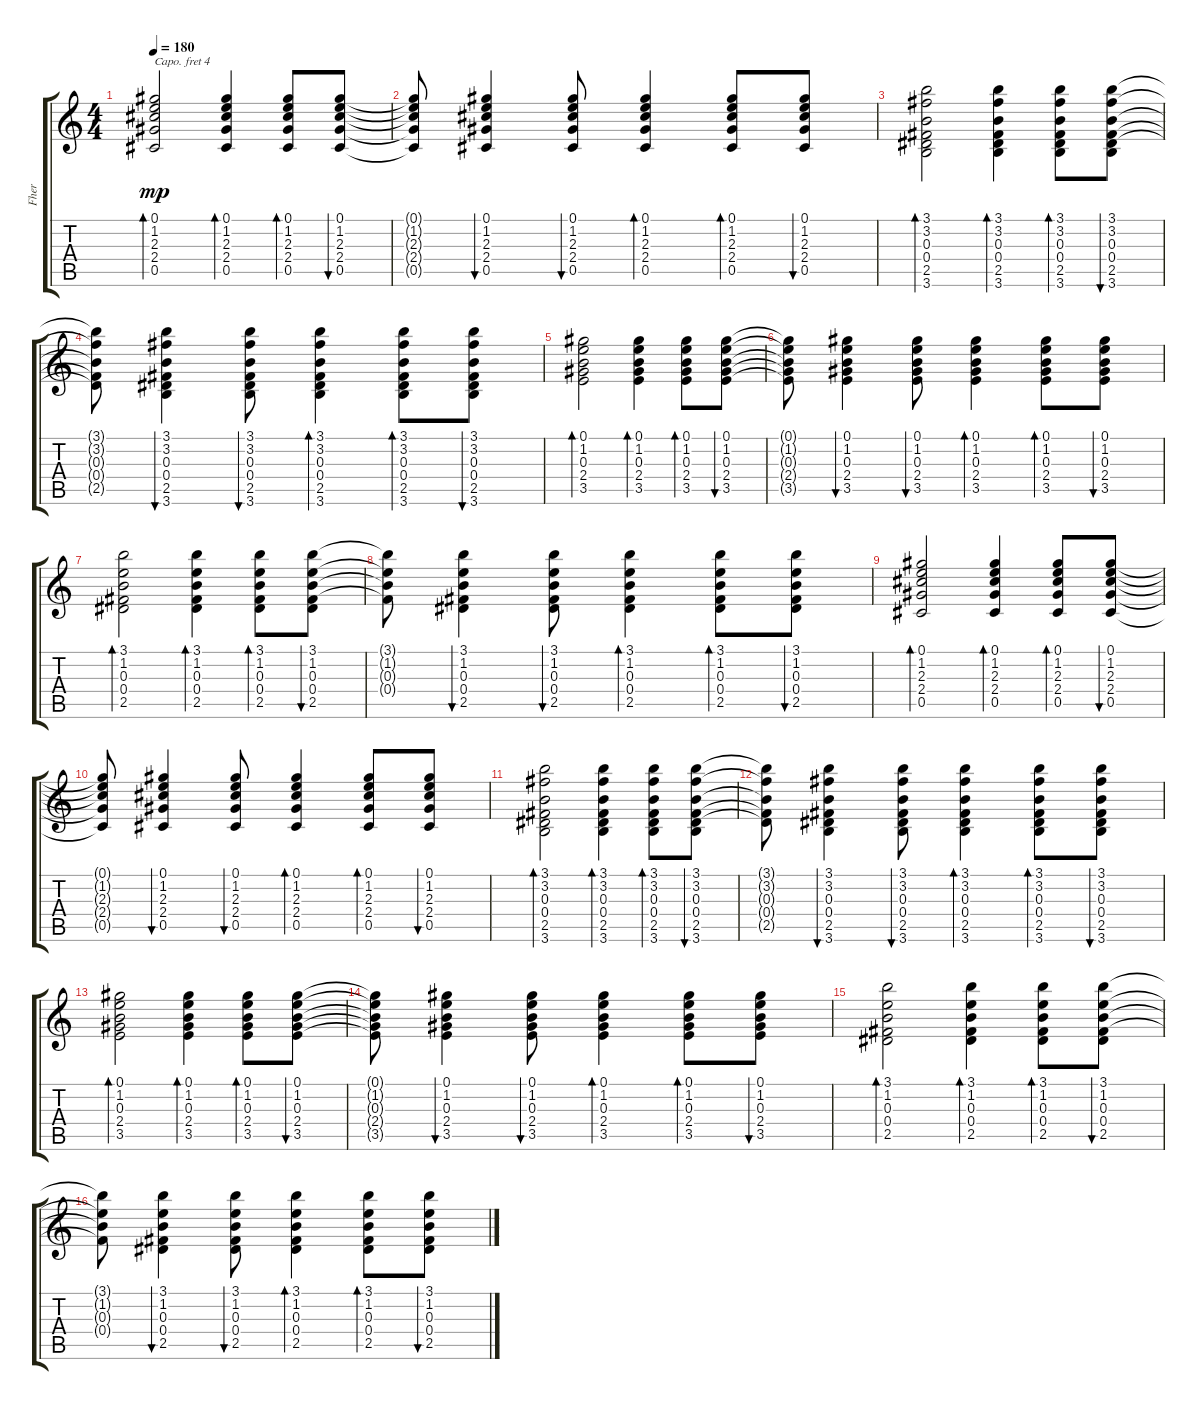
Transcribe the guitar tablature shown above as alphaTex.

\track ("Fher" "Fher") {instrument acousticguitarsteel}
\staff {score tabs}
\capo 4
\tuning (E4 B3 G3 D3 A2 E2) {hide}
\ts (4 4)
\tempo 180
\clef g2
\ks c
(0.1 1.2 2.3 2.4 0.5).2{bd 60 dy mp} (0.1 1.2 2.3 2.4 0.5).4{bd 60} (0.1 1.2 2.3 2.4 0.5).8{bd 60} (0.1 1.2 2.3 2.4 0.5).8{bu 60} |
(0.1{t} 1.2{t} 2.3{t} 2.4{t} 0.5{t}).8 (0.1 1.2 2.3 2.4 0.5).4{bu 60} (0.1 1.2 2.3 2.4 0.5).8{bu 60} (0.1 1.2 2.3 2.4 0.5).4{bd 60} (0.1 1.2 2.3 2.4 0.5).8{bd 60} (0.1 1.2 2.3 2.4 0.5).8{bu 60} |
(3.1 3.2 0.3 0.4 2.5 3.6).2{bd 60} (3.1 3.2 0.3 0.4 2.5 3.6).4{bd 60} (3.1 3.2 0.3 0.4 2.5 3.6).8{bd 60} (3.1 3.2 0.3 0.4 2.5 3.6).8{bu 60} |
(3.1{t} 3.2{t} 0.3{t} 0.4{t} 2.5{t}).8 (3.1 3.2 0.3 0.4 2.5 3.6).4{bu 60} (3.1 3.2 0.3 0.4 2.5 3.6).8{bu 60} (3.1 3.2 0.3 0.4 2.5 3.6).4{bd 60} (3.1 3.2 0.3 0.4 2.5 3.6).8{bd 60} (3.1 3.2 0.3 0.4 2.5 3.6).8{bu 60} |
(0.1 1.2 0.3 2.4 3.5).2{bd 60} (0.1 1.2 0.3 2.4 3.5).4{bd 60} (0.1 1.2 0.3 2.4 3.5).8{bd 60} (0.1 1.2 0.3 2.4 3.5).8{bu 60} |
(0.1{t} 1.2{t} 0.3{t} 2.4{t} 3.5{t}).8 (0.1 1.2 0.3 2.4 3.5).4{bu 60} (0.1 1.2 0.3 2.4 3.5).8{bu 60} (0.1 1.2 0.3 2.4 3.5).4{bd 60} (0.1 1.2 0.3 2.4 3.5).8{bd 60} (0.1 1.2 0.3 2.4 3.5).8{bu 60} |
(3.1 1.2 0.3 0.4 2.5).2{bd 60} (3.1 1.2 0.3 0.4 2.5).4{bd 60} (3.1 1.2 0.3 0.4 2.5).8{bd 60} (3.1 1.2 0.3 0.4 2.5).8{bu 60} |
(3.1{t} 1.2{t} 0.3{t} 0.4{t}).8 (3.1 1.2 0.3 0.4 2.5).4{bu 60} (3.1 1.2 0.3 0.4 2.5).8{bu 60} (3.1 1.2 0.3 0.4 2.5).4{bd 60} (3.1 1.2 0.3 0.4 2.5).8{bd 60} (3.1 1.2 0.3 0.4 2.5).8{bu 60} |
(0.1 1.2 2.3 2.4 0.5).2{bd 60} (0.1 1.2 2.3 2.4 0.5).4{bd 60} (0.1 1.2 2.3 2.4 0.5).8{bd 60} (0.1 1.2 2.3 2.4 0.5).8{bu 60} |
(0.1{t} 1.2{t} 2.3{t} 2.4{t} 0.5{t}).8 (0.1 1.2 2.3 2.4 0.5).4{bu 60} (0.1 1.2 2.3 2.4 0.5).8{bu 60} (0.1 1.2 2.3 2.4 0.5).4{bd 60} (0.1 1.2 2.3 2.4 0.5).8{bd 60} (0.1 1.2 2.3 2.4 0.5).8{bu 60} |
(3.1 3.2 0.3 0.4 2.5 3.6).2{bd 60} (3.1 3.2 0.3 0.4 2.5 3.6).4{bd 60} (3.1 3.2 0.3 0.4 2.5 3.6).8{bd 60} (3.1 3.2 0.3 0.4 2.5 3.6).8{bu 60} |
(3.1{t} 3.2{t} 0.3{t} 0.4{t} 2.5{t}).8 (3.1 3.2 0.3 0.4 2.5 3.6).4{bu 60} (3.1 3.2 0.3 0.4 2.5 3.6).8{bu 60} (3.1 3.2 0.3 0.4 2.5 3.6).4{bd 60} (3.1 3.2 0.3 0.4 2.5 3.6).8{bd 60} (3.1 3.2 0.3 0.4 2.5 3.6).8{bu 60} |
(0.1 1.2 0.3 2.4 3.5).2{bd 60} (0.1 1.2 0.3 2.4 3.5).4{bd 60} (0.1 1.2 0.3 2.4 3.5).8{bd 60} (0.1 1.2 0.3 2.4 3.5).8{bu 60} |
(0.1{t} 1.2{t} 0.3{t} 2.4{t} 3.5{t}).8 (0.1 1.2 0.3 2.4 3.5).4{bu 60} (0.1 1.2 0.3 2.4 3.5).8{bu 60} (0.1 1.2 0.3 2.4 3.5).4{bd 60} (0.1 1.2 0.3 2.4 3.5).8{bd 60} (0.1 1.2 0.3 2.4 3.5).8{bu 60} |
(3.1 1.2 0.3 0.4 2.5).2{bd 60} (3.1 1.2 0.3 0.4 2.5).4{bd 60} (3.1 1.2 0.3 0.4 2.5).8{bd 60} (3.1 1.2 0.3 0.4 2.5).8{bu 60} |
(3.1{t} 1.2{t} 0.3{t} 0.4{t}).8 (3.1 1.2 0.3 0.4 2.5).4{bu 60} (3.1 1.2 0.3 0.4 2.5).8{bu 60} (3.1 1.2 0.3 0.4 2.5).4{bd 60} (3.1 1.2 0.3 0.4 2.5).8{bd 60} (3.1 1.2 0.3 0.4 2.5).8{bu 60}
